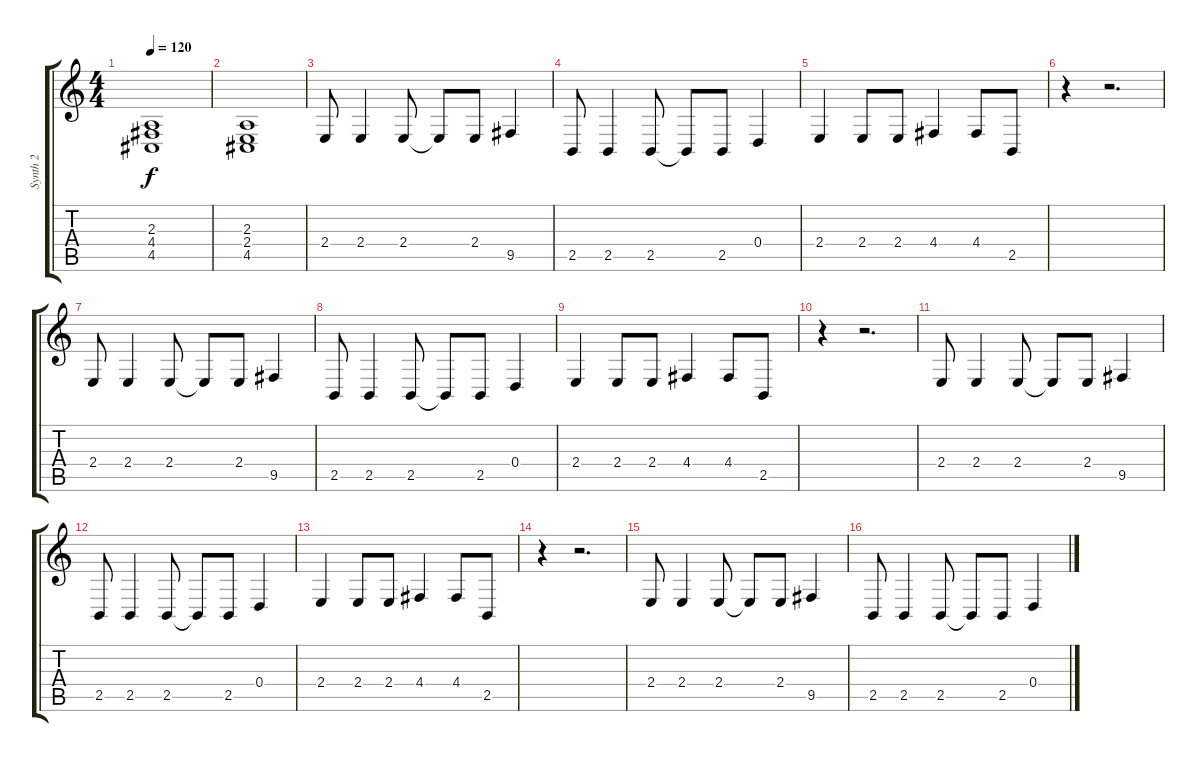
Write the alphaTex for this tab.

\track ("Synth 2" "Synth 2") {instrument pad1newage}
\staff {score tabs}
\tuning (E4 B3 G3 D3 A2 E2) {hide}
\ts (4 4)
\tempo 120
\clef g2
\ks c
(2.3 4.4 4.5).1{dy f} |
(2.3 2.4 4.5).1 |
2.4.8 2.4.4 2.4.8 2.4{t}.8 2.4.8 9.5.4 |
2.5.8 2.5.4 2.5.8 2.5{t}.8 2.5.8 0.4.4 |
2.4.4 2.4.8 2.4.8 4.4.4 4.4.8 2.5.8 |
r.4 r.2{d} |
2.4.8 2.4.4 2.4.8 2.4{t}.8 2.4.8 9.5.4 |
2.5.8 2.5.4 2.5.8 2.5{t}.8 2.5.8 0.4.4 |
2.4.4 2.4.8 2.4.8 4.4.4 4.4.8 2.5.8 |
r.4 r.2{d} |
2.4.8 2.4.4 2.4.8 2.4{t}.8 2.4.8 9.5.4 |
2.5.8 2.5.4 2.5.8 2.5{t}.8 2.5.8 0.4.4 |
2.4.4 2.4.8 2.4.8 4.4.4 4.4.8 2.5.8 |
r.4 r.2{d} |
2.4.8 2.4.4 2.4.8 2.4{t}.8 2.4.8 9.5.4 |
2.5.8 2.5.4 2.5.8 2.5{t}.8 2.5.8 0.4.4
